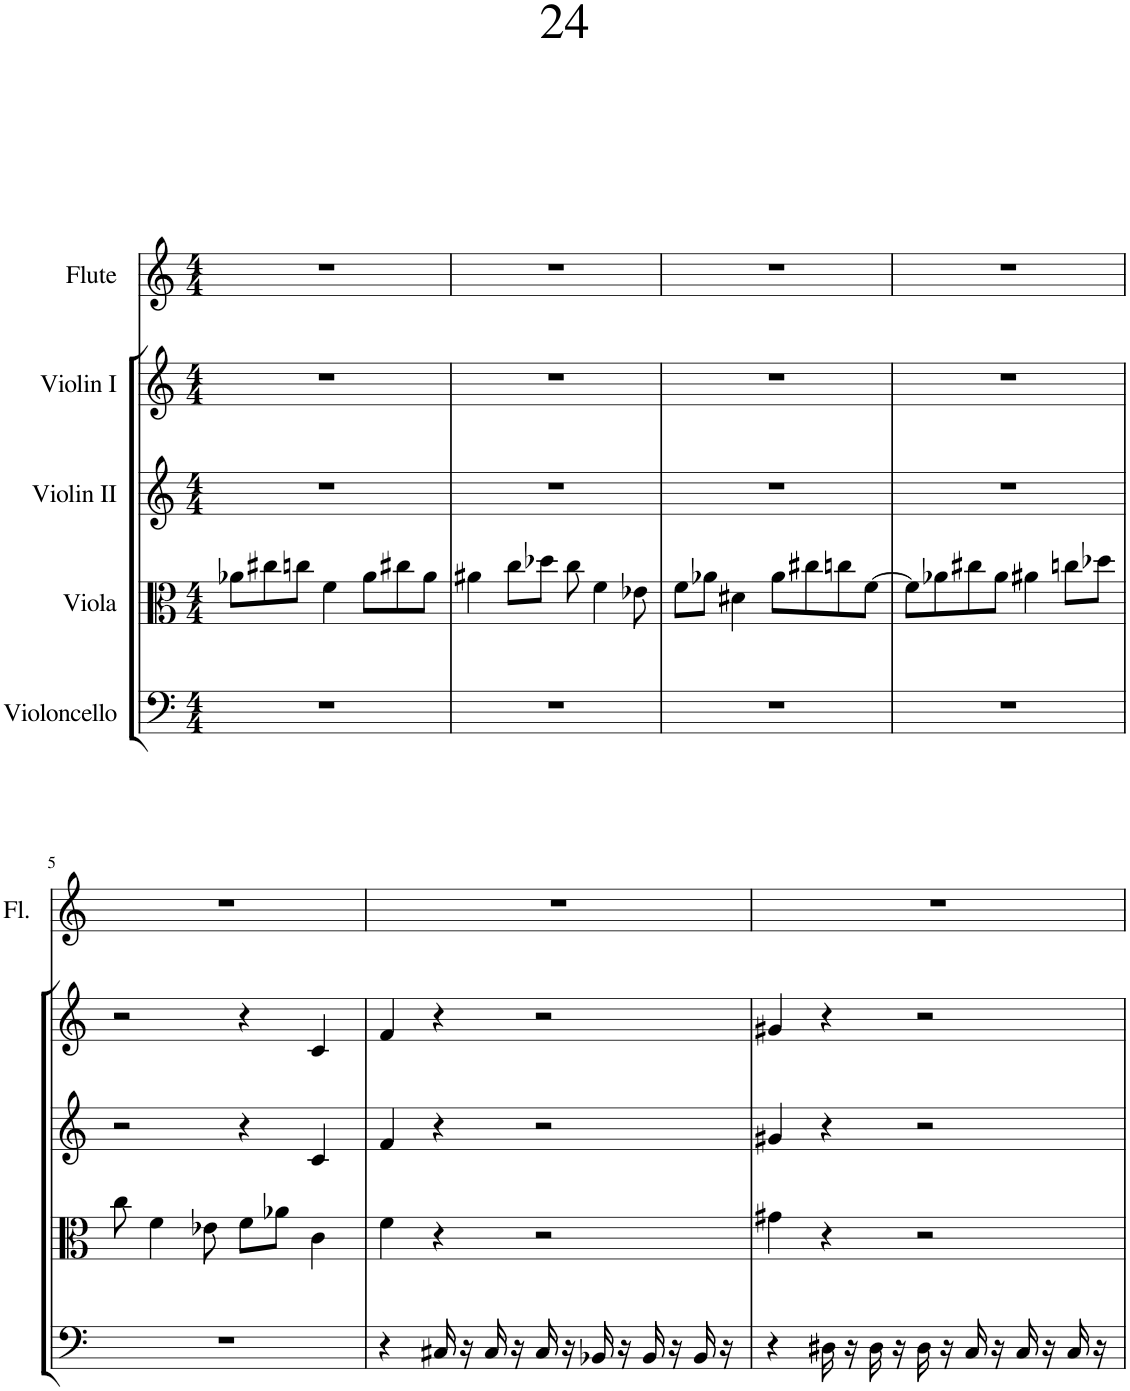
**kern	**kern	**kern	**kern	**kern
*part5	*part4	*part3	*part2	*part1
*staff5	*staff4	*staff3	*staff2	*staff1
*I"Violoncello	*I"Viola	*I"Violin II	*I"Violin I	*I"Flute
*I'Vc	*I'Vla	*I'Vln	*I'Vln	*I'Fl.
*clefF4	*clefC3	*clefG2	*clefG2	*clefG2
*k[]	*k[]	*k[]	*k[]	*k[]
*M4/4	*M4/4	*M4/4	*M4/4	*M4/4
=1	=1	=1	=1	=1
1r	8a-X\L	1r	1r	1r
.	8cc#X\	.	.	.
.	8ccn\J	.	.	.
.	4f\	.	.	.
.	8a-\L	.	.	.
.	8cc#X\	.	.	.
.	8a-\J	.	.	.
=2	=2	=2	=2	=2
1r	4a#X\	1r	1r	1r
.	8cc\L	.	.	.
.	8dd-X\J	.	.	.
.	8cc\	.	.	.
.	4f\	.	.	.
.	8e-X\	.	.	.
=3	=3	=3	=3	=3
1r	8f\L	1r	1r	1r
.	8a-X\J	.	.	.
.	4d#X\	.	.	.
.	8a-\L	.	.	.
.	8cc#X\	.	.	.
.	8ccn\	.	.	.
.	[8f\J	.	.	.
=4	=4	=4	=4	=4
1r	8f\L]	1r	1r	1r
.	8a-X\	.	.	.
.	8cc#X\	.	.	.
.	8a-\J	.	.	.
.	4a#X\	.	.	.
.	8ccn\L	.	.	.
.	8dd-X\J	.	.	.
!!LO:LB:g=z
=5	=5	=5	=5	=5
1r	8cc\	2r	2r	1r
.	4f\	.	.	.
.	8e-X\	.	.	.
.	8f\L	4r	4r	.
.	8a-X\J	.	.	.
.	4c\	4c/	4c/	.
=6	=6	=6	=6	=6
4r	4f\	4f/	4f/	1r
16C#X/	4r	4r	4r	.
16r	.	.	.	.
16C#/	.	.	.	.
16r	.	.	.	.
16C#/	2r	2r	2r	.
16r	.	.	.	.
16BB-X/	.	.	.	.
16r	.	.	.	.
16BB-/	.	.	.	.
16r	.	.	.	.
16BB-/	.	.	.	.
16r	.	.	.	.
=7	=7	=7	=7	=7
4r	4g#X\	4g#X/	4g#X/	1r
16D#X\	4r	4r	4r	.
16r	.	.	.	.
16D#\	.	.	.	.
16r	.	.	.	.
16D#\	2r	2r	2r	.
16r	.	.	.	.
16C/	.	.	.	.
16r	.	.	.	.
16C/	.	.	.	.
16r	.	.	.	.
16C/	.	.	.	.
16r	.	.	.	.
=	=	=	=	=
*-	*-	*-	*-	*-
